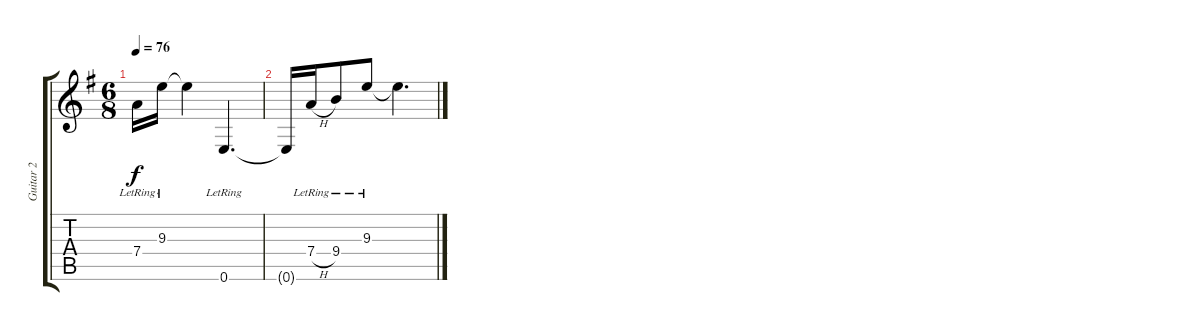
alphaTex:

\track ("Guitar 2" "Guitar 2") {instrument overdrivenguitar}
\staff {score tabs}
\tuning (E4 B3 G3 D3 A2 E2) {hide}
\ts (6 8)
\tempo 76
\clef g2
\ks g
7.4{lr}.16{dy f} 9.3{lr}.16 9.3{t}.4 0.6{lr}.4{d} |
0.6{t}.16 7.4{h lr}.16 9.4{lr}.8 9.3{lr}.8 9.3{t}.4{d}
